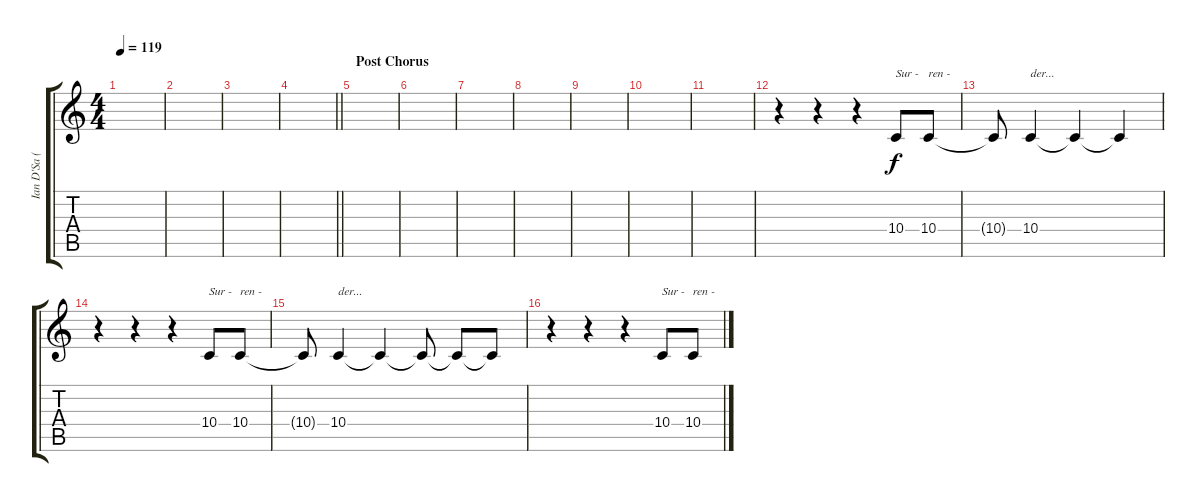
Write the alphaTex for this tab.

\track ("Ian D'Sa (Vocals 3 - Studio Only)" "Ian D'Sa (") {instrument violin}
\staff {score tabs}
\tuning (E4 B3 G3 D3 A2 E2) {hide}
\ts (4 4)
\tempo 119
\clef g2
\ks c
|
|
|
\barLineRight lightlight
|
\section ("" "Post Chorus")
|
|
|
|
|
|
|
r.4 r.4 r.4 10.4.8{txt "Sur - "} 10.4.8{txt "ren - "} |
10.4{t}.8 10.4.4{txt "der..."} 10.4{t}.4 10.4{t}.4 |
r.4 r.4 r.4 10.4.8{txt "Sur - "} 10.4.8{txt "ren - "} |
10.4{t}.8 10.4.4{txt "der..."} 10.4{t}.4 10.4{t}.8 10.4{t}.8 10.4{t}.8 |
r.4 r.4 r.4 10.4.8{txt "Sur - "} 10.4.8{txt "ren - "}
